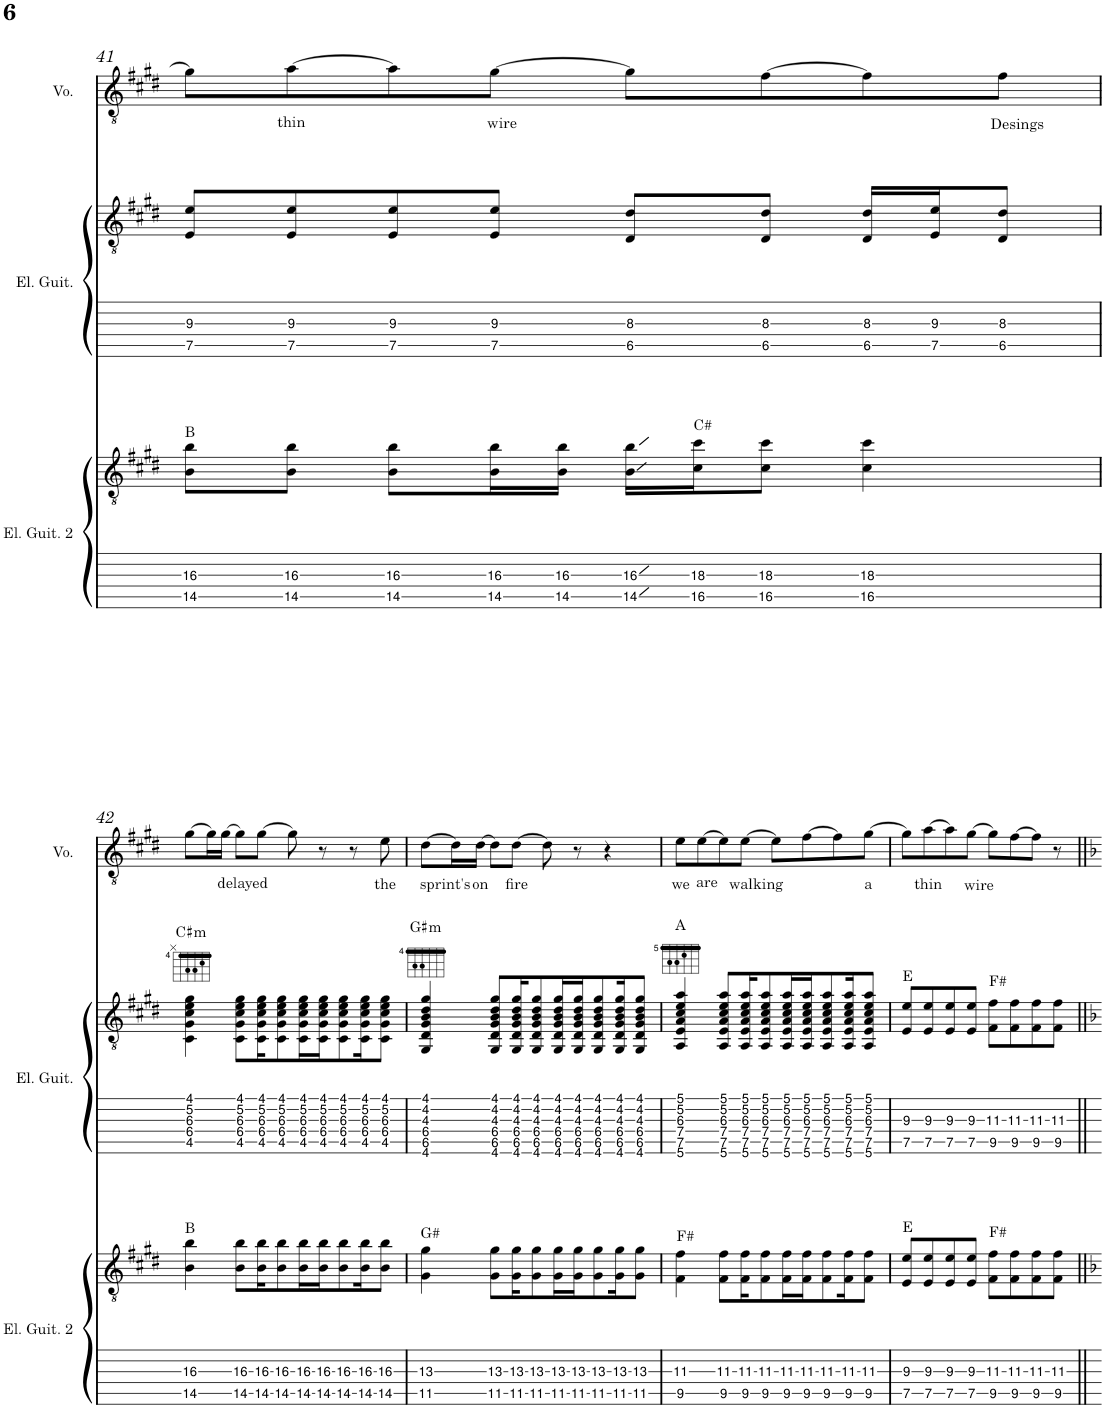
**kern	**kern	**kern	**kern	**harte	**kern	**text
*part3	*part3	*part2	*part2	*part2	*part1	*part1
*staff5	*staff4	*staff3	*staff2	*	*staff1	*staff1
*I"Guitar 2	*	*I"Guitar 1	*	*	*I"Voice	*
*	*	*	*	*	*I'Vo.	*
!!LO:PB:g=z
*	*clefGv2	*	*clefGv2	*	*clefGv2	*
*k[f#c#g#d#]	*k[f#c#g#d#]	*k[f#c#g#d#]	*k[f#c#g#d#]	*	*k[f#c#g#d#]	*
*M4/4	*M4/4	*M4/4	*M4/4	*	*M4/4	*
=41	=41	=41	=41	=41	=41	=41
!	!LO:TX:a:t=B	!	!	!	!	!
8B\ 8b\L	8B\ 8b\L	8E\ 8e\L	8E/ 8e/L	.	8g#\L]	.
!	!	!	!	!	!	!LO:LY:b
8B\ 8b\J	8B\ 8b\J	8E\ 8e\J	8E/ 8e/	.	[8a\	thin
8B\ 8b\L	8B\ 8b\L	8E\ 8e\L	8E/ 8e/	.	8a\]	.
!	!	!	!	!	!	!LO:LY:b
16B\ 16b\L	16B\ 16b\L	8E\ 8e\J	8E/ 8e/J	.	[8g#\J	wire
16B\ 16b\JJ	16B\ 16b\JJ	.	.	.	.	.
16B\ 16b\LL	16B\ 16b\LL	8D#\ 8d#\L	8D#/ 8d#/L	.	8g#\L]	.
!	!LO:TX:a:t=C#	!	!	!	!	!
16c#\ 16cc#\J	16c#\ 16cc#\J	.	.	.	.	.
8c#\ 8cc#\J	8c#\ 8cc#\J	8D#\ 8d#\J	8D#/ 8d#/J	.	[8f#\	.
4c# 4cc#	4c#\ 4cc#\	16D#\ 16d#\LL	16D#/ 16d#/LL	.	8f#\]	.
.	.	16E\ 16e\J	16E/ 16e/J	.	.	.
!	!	!	!	!	!	!LO:LY:b
.	.	8D#\ 8d#\J	8D#/ 8d#/J	.	8f#\J	Desings
!!LO:LB:g=z
=42	=42	=42	=42	=42	=42	=42
!	!LO:TX:a:t=B	!	!	!LO:H:kt=m	!	!
4B 4b	4B\ 4b\	4C# 4G# 4c# 4e 4g#	4C#\ 4G#\ 4c#\ 4e\ 4g#\	C#:min	[8g#\L	.
.	.	.	.	.	16g#\L]	.
!	!	!	!	!	!	!LO:LY:b
.	.	.	.	.	[16g#\JJ	delayed
8B\ 8b\L	8B\ 8b\L	8C#\ 8G#\ 8c#\ 8e\ 8g#\L	8C#\ 8G#\ 8c#\ 8e\ 8g#\L	.	8g#\L]	.
16B\ 16b\K	16B\ 16b\K	16C#\ 16G#\ 16c#\ 16e\ 16g#\K	16C#\ 16G#\ 16c#\ 16e\ 16g#\K	.	[8g#\J	.
8B\ 8b\J	8B\ 8b\	8C#\ 8G#\ 8c#\ 8e\ 8g#\J	8C#\ 8G#\ 8c#\ 8e\ 8g#\	.	.	.
.	.	.	.	.	8g#\]	.
16B\ 16b\KL	16B\ 16b\L	16C#\ 16G#\ 16c#\ 16e\ 16g#\KL	16C#\ 16G#\ 16c#\ 16e\ 16g#\L	.	.	.
16B\ 16b\K	16B\ 16b\J	16C#\ 16G#\ 16c#\ 16e\ 16g#\K	16C#\ 16G#\ 16c#\ 16e\ 16g#\J	.	8r	.
8B\ 8b\J	8B\ 8b\	8C#\ 8G#\ 8c#\ 8e\ 8g#\J	8C#\ 8G#\ 8c#\ 8e\ 8g#\	.	.	.
.	.	.	.	.	8r	.
16B\ 16b\KL	16B\ 16b\K	16C#\ 16G#\ 16c#\ 16e\ 16g#\KL	16C#\ 16G#\ 16c#\ 16e\ 16g#\K	.	.	.
!	!	!	!	!	!	!LO:LY:b
8B\ 8b\J	8B\ 8b\J	8C#\ 8G#\ 8c#\ 8e\ 8g#\J	8C#\ 8G#\ 8c#\ 8e\ 8g#\J	.	8e\	the
=43	=43	=43	=43	=43	=43	=43
!	!LO:TX:a:t=G#	!	!	!	!	!
!	!	!	!	!LO:H:kt=m	!	!LO:LY:b
4G# 4g#	4G#\ 4g#\	4GG# 4D# 4G# 4B 4d# 4g#	4GG#/ 4D#/ 4G#/ 4B/ 4d#/ 4g#/	G#:min	[8d#\L	sprint's
.	.	.	.	.	16d#\L]	.
!	!	!	!	!	!	!LO:LY:b
.	.	.	.	.	[16d#\JJ	on
8G#\ 8g#\L	8G#\ 8g#\L	8GG#\ 8D#\ 8G#\ 8B\ 8d#\ 8g#\L	8GG#/ 8D#/ 8G#/ 8B/ 8d#/ 8g#/L	.	8d#\L]	.
!	!	!	!	!	!	!LO:LY:b
16G#\ 16g#\K	16G#\ 16g#\K	16GG#\ 16D#\ 16G#\ 16B\ 16d#\ 16g#\K	16GG#/ 16D#/ 16G#/ 16B/ 16d#/ 16g#/K	.	[8d#\J	fire
8G#\ 8g#\J	8G#\ 8g#\	8GG#\ 8D#\ 8G#\ 8B\ 8d#\ 8g#\J	8GG#/ 8D#/ 8G#/ 8B/ 8d#/ 8g#/	.	.	.
.	.	.	.	.	8d#\]	.
16G#\ 16g#\KL	16G#\ 16g#\L	16GG#\ 16D#\ 16G#\ 16B\ 16d#\ 16g#\KL	16GG#/ 16D#/ 16G#/ 16B/ 16d#/ 16g#/L	.	.	.
16G#\ 16g#\K	16G#\ 16g#\J	16GG#\ 16D#\ 16G#\ 16B\ 16d#\ 16g#\K	16GG#/ 16D#/ 16G#/ 16B/ 16d#/ 16g#/J	.	8r	.
8G#\ 8g#\J	8G#\ 8g#\	8GG#\ 8D#\ 8G#\ 8B\ 8d#\ 8g#\J	8GG#/ 8D#/ 8G#/ 8B/ 8d#/ 8g#/	.	.	.
.	.	.	.	.	4r	.
16G#\ 16g#\KL	16G#\ 16g#\K	16GG#\ 16D#\ 16G#\ 16B\ 16d#\ 16g#\KL	16GG#/ 16D#/ 16G#/ 16B/ 16d#/ 16g#/K	.	.	.
8G#\ 8g#\J	8G#\ 8g#\J	8GG#\ 8D#\ 8G#\ 8B\ 8d#\ 8g#\J	8GG#/ 8D#/ 8G#/ 8B/ 8d#/ 8g#/J	.	.	.
=44	=44	=44	=44	=44	=44	=44
!	!LO:TX:a:t=F#	!	!	!	!	!
!	!	!	!	!	!	!LO:LY:b
4F# 4f#	4F#\ 4f#\	4AA 4E 4A 4c# 4e 4a	4AA/ 4E/ 4A/ 4c#/ 4e/ 4a/	A:maj	8e\L	we
!	!	!	!	!	!	!LO:LY:b
.	.	.	.	.	[8e\	are
8F#\ 8f#\L	8F#\ 8f#\L	8AA\ 8E\ 8A\ 8c#\ 8e\ 8a\L	8AA/ 8E/ 8A/ 8c#/ 8e/ 8a/L	.	8e\]	.
!	!	!	!	!	!	!LO:LY:b
16F#\ 16f#\K	16F#\ 16f#\K	16AA\ 16E\ 16A\ 16c#\ 16e\ 16a\K	16AA/ 16E/ 16A/ 16c#/ 16e/ 16a/K	.	[8e\J	walking
8F#\ 8f#\J	8F#\ 8f#\	8AA\ 8E\ 8A\ 8c#\ 8e\ 8a\J	8AA/ 8E/ 8A/ 8c#/ 8e/ 8a/	.	.	.
.	.	.	.	.	8e\L]	.
16F#\ 16f#\KL	16F#\ 16f#\L	16AA\ 16E\ 16A\ 16c#\ 16e\ 16a\KL	16AA/ 16E/ 16A/ 16c#/ 16e/ 16a/L	.	.	.
16F#\ 16f#\K	16F#\ 16f#\J	16AA\ 16E\ 16A\ 16c#\ 16e\ 16a\K	16AA/ 16E/ 16A/ 16c#/ 16e/ 16a/J	.	[8f#\	.
8F#\ 8f#\J	8F#\ 8f#\	8AA\ 8E\ 8A\ 8c#\ 8e\ 8a\J	8AA/ 8E/ 8A/ 8c#/ 8e/ 8a/	.	.	.
.	.	.	.	.	8f#\]	.
16F#\ 16f#\KL	16F#\ 16f#\K	16AA\ 16E\ 16A\ 16c#\ 16e\ 16a\KL	16AA/ 16E/ 16A/ 16c#/ 16e/ 16a/K	.	.	.
!	!	!	!	!	!	!LO:LY:b
8F#\ 8f#\J	8F#\ 8f#\J	8AA\ 8E\ 8A\ 8c#\ 8e\ 8a\J	8AA/ 8E/ 8A/ 8c#/ 8e/ 8a/J	.	[8g#\J	a
=45	=45	=45	=45	=45	=45	=45
!	!	!	!LO:TX:a:t=E	!	!	!
!	!LO:TX:a:t=E	!	!	!	!	!
8E\ 8e\L	8E/ 8e/L	8E\ 8e\L	8E/ 8e/L	.	8g#\L]	.
!	!	!	!	!	!	!LO:LY:b
8E\ 8e\J	8E/ 8e/	8E\ 8e\J	8E/ 8e/	.	[8a\	thin
8E\ 8e\L	8E/ 8e/	8E\ 8e\L	8E/ 8e/	.	8a\]	.
!	!	!	!	!	!	!LO:LY:b
8E\ 8e\J	8E/ 8e/J	8E\ 8e\J	8E/ 8e/J	.	[8g#\J	wire
!	!	!	!LO:TX:a:t=F#	!	!	!
!	!LO:TX:a:t=F#	!	!	!	!	!
8F#\ 8f#\L	8F#\ 8f#\L	8F#\ 8f#\L	8F#\ 8f#\L	.	8g#\L]	.
8F#\ 8f#\J	8F#\ 8f#\	8F#\ 8f#\J	8F#\ 8f#\	.	[8f#\	.
8F#\ 8f#\L	8F#\ 8f#\	8F#\ 8f#\L	8F#\ 8f#\	.	8f#\J]	.
8F#\ 8f#\J	8F#\ 8f#\J	8F#\ 8f#\J	8F#\ 8f#\J	.	8r	.
=||	=||	=||	=||	=||	=||	=||
*-	*-	*-	*-	*-	*-	*-
